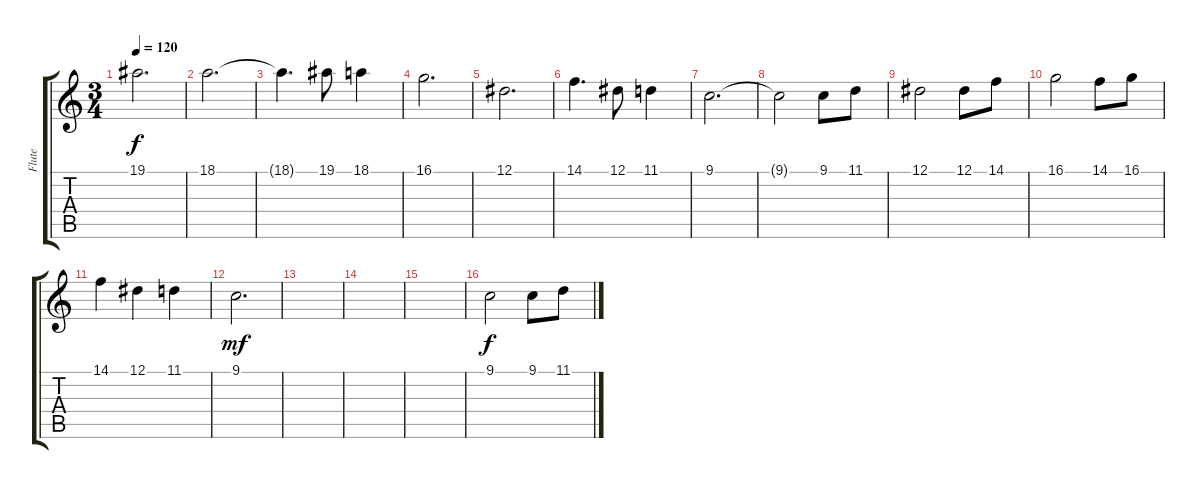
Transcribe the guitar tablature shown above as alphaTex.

\track ("Flute" "Flute") {instrument piccolo}
\staff {score tabs}
\tuning (Eb4 C4 G3 C3 G2 C2) {hide}
\ts (3 4)
\tempo 120
\clef g2
\ks c
19.1.2{d dy f} |
18.1.2{d} |
18.1{t}.4{d} 19.1.8 18.1.4 |
16.1.2{d} |
12.1.2{d} |
14.1.4{d} 12.1.8 11.1.4 |
9.1.2{d} |
9.1{t}.2 9.1.8 11.1.8 |
12.1.2 12.1.8 14.1.8 |
16.1.2 14.1.8 16.1.8 |
14.1.4 12.1.4 11.1.4 |
9.1.2{d dy mf} |
|
|
|
9.1.2{dy f} 9.1.8 11.1.8
